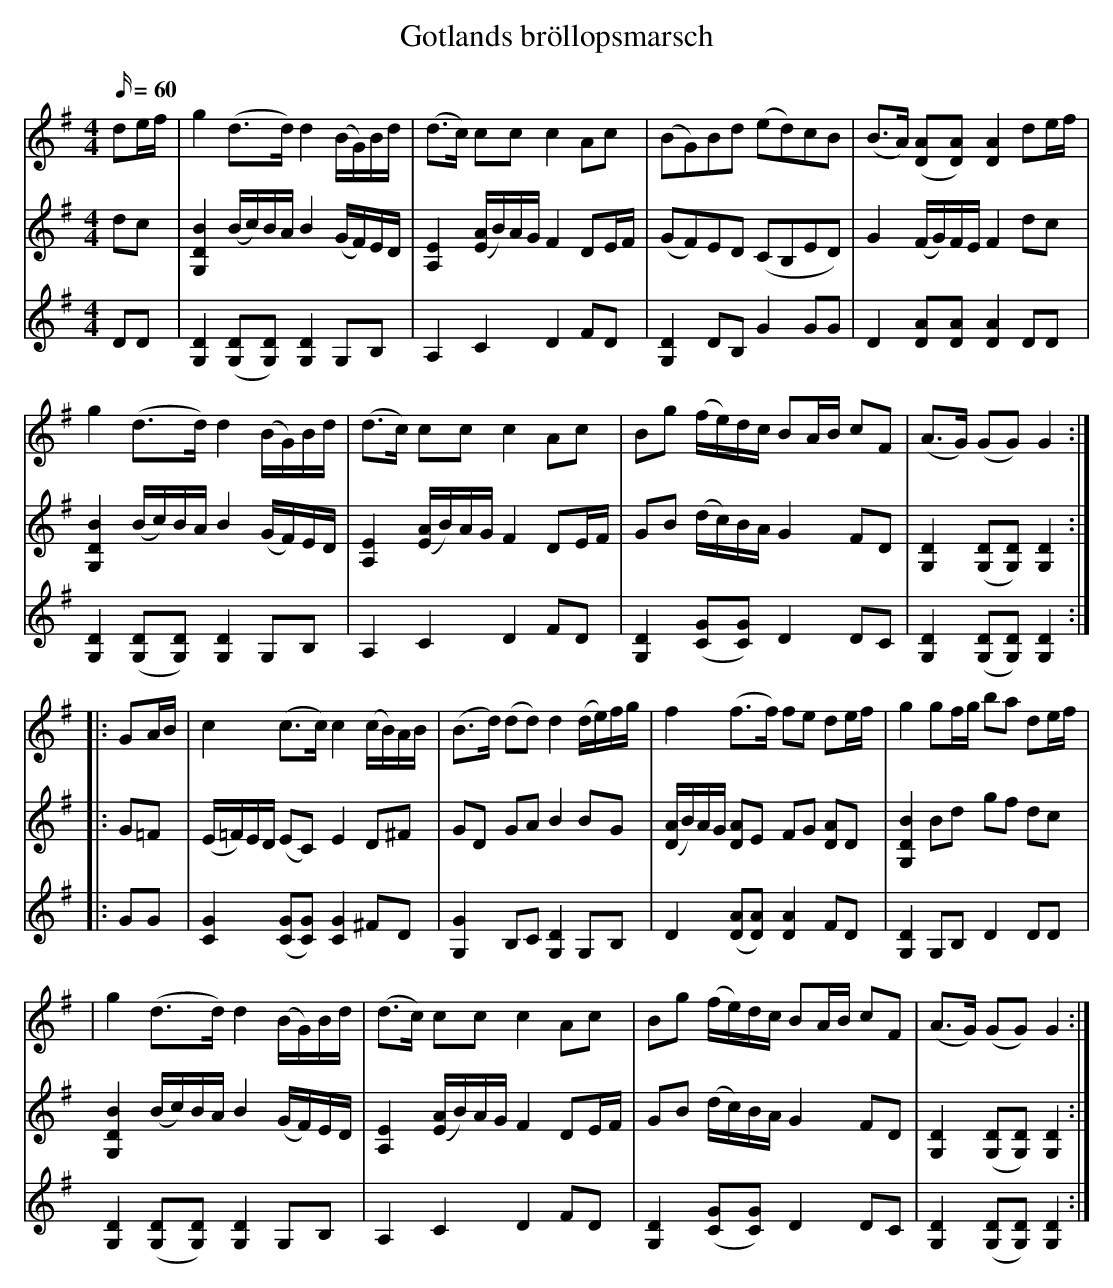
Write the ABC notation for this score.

X:1
T: Gotlands bröllopsmarsch
M: 4/4
L: 1/16
Q: 60
K: G
V: 1
d2ef | g4 (d3d) d4 (BG)Bd | (d3c) c2c2 c4 A2c2 | (B2G2)B2d2 (e2d2)c2B2 | (B3A) ([DA]2[DA]2) [DA]4 d2ef |
g4 (d3d) d4 (BG)Bd | (d3c) c2c2 c4 A2c2 | B2g2 (fe)dc B2AB c2F2 | (A3G) (G2G2) G4 :|
|: G2AB | c4 (c3c) c4 (cB)AB | (B3d) (d2d2) d4 (de)fg | f4 (f3f) f2e2 d2ef | g4 g2fg b2a2 d2ef |
| g4 (d3d) d4 (BG)Bd | (d3c) c2c2 c4 A2c2 | B2g2 (fe)dc B2AB c2F2 | (A3G) (G2G2) G4 :|
V: 2
d2c2 | [G,DB]4(Bc)BA B4(GF)ED | [A,E]4([EA]B)AG F4D2EF | (G2F2)E2D2 (C2B,2E2D2) | G4(FG)FE F4d2c2 |
[G,DB]4(Bc)BA B4(GF)ED | [A,E]4([EA]B)AG F4D2EF | G2B2 (dc)BA G4F2D2 | [G,D]4([G,D]2[G,D]2)[G,D]4 :|
|: G2=F2 | (E=F)ED (E2C2) E4D2^F2 | G2D2 G2A2 B4B2G2 | ([DA]B)AG [DA]2E2 F2G2 [DA]2D2 | [G,DB]4B2d2 g2f2 d2c2 |
[G,DB]4(Bc)BA B4(GF)ED | [A,E]4([EA]B)AG F4D2EF | G2B2 (dc)BA G4F2D2 | [G,D]4([G,D]2[G,D]2)[G,D]4 :|
V: 3
D2D2 | [G,D]4([G,D]2[G,D]2)[G,D]4 G,2B,2 | A,4C4 D4F2D2 | [G,D]4D2B,2 G4G2G2 | D4[DA]2[DA]2 [DA]4D2D2 |
[G,D]4([G,D]2[G,D]2)[G,D]4 G,2B,2 | A,4C4 D4F2D2 | [G,D]4([CG]2[CG]2) D4D2C2 | [G,D]4([G,D]2[G,D]2)[G,D]4 :|
|: G2G2 | [CG]4([CG]2[CG]2) [CG]4^F2D2 | [G,G]4B,2C2 [G,D]4 G,2B,2 | D4([DA]2[DA]2) [DA]4F2D2 | [G,D]4G,2B,2 D4D2D2 |
[G,D]4([G,D]2[G,D]2)[G,D]4 G,2B,2 | A,4C4 D4F2D2 | [G,D]4([CG]2[CG]2) D4D2C2 | [G,D]4([G,D]2[G,D]2)[G,D]4 :|
